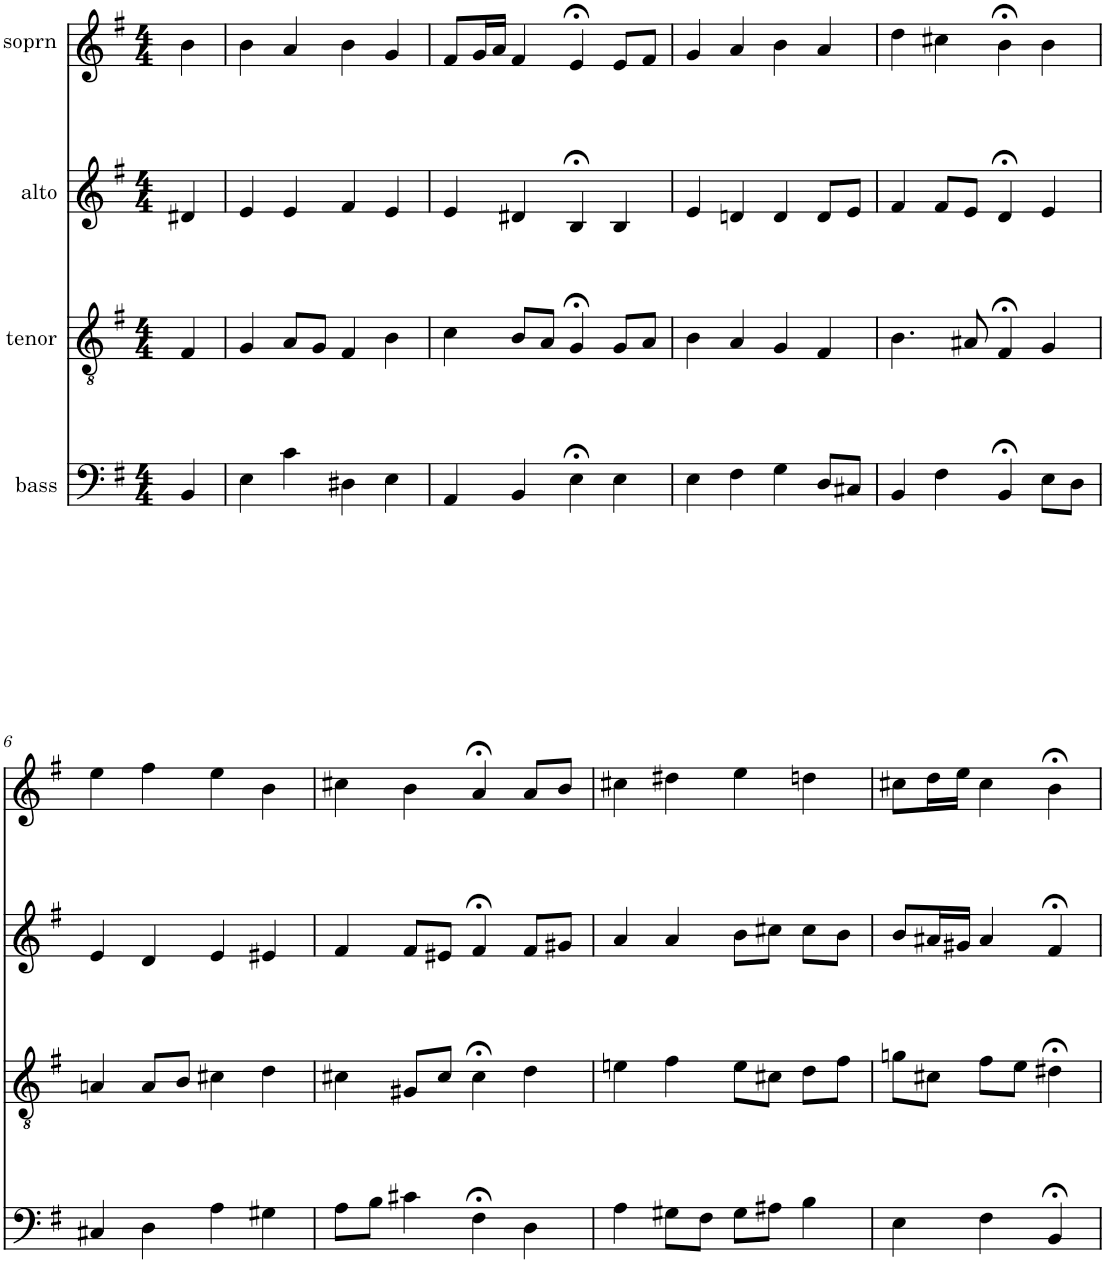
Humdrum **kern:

**kern	**kern	**kern	**kern
*part4	*part3	*part2	*part1
*staff4	*staff3	*staff2	*staff1
*I"bass	*I"tenor	*I"alto	*I"soprn
*clefF4	*clefGv2	*clefG2	*clefG2
*k[f#]	*k[f#]	*k[f#]	*k[f#]
*e:	*e:	*e:	*e:
*M4/4	*M4/4	*M4/4	*M4/4
=1	=1	=1	=1
4BB/	4F#/	4d#X/	4b\
=2	=2	=2	=2
4E\	4G/	4e/	4b\
4c\	8A/L	4e/	4a/
.	8G/J	.	.
4D#X\	4F#/	4f#/	4b\
4E\	4B\	4e/	4g/
=3	=3	=3	=3
4AA/	4c\	4e/	8f#/L
.	.	.	16g/L
.	.	.	16a/JJ
4BB/	8B/L	4d#X/	4f#/
.	8A/J	.	.
4E;<\	4G;</	4B;</	4e;</
4E\	8G/L	4B/	8e/L
.	8A/J	.	8f#/J
=4	=4	=4	=4
4E\	4B\	4e/	4g/
4F#\	4A/	4dn/	4a/
4G\	4G/	4d/	4b\
8D/L	4F#/	8d/L	4a/
8C#X/J	.	8e/J	.
=5	=5	=5	=5
4BB/	4.B\	4f#/	4dd\
4F#\	.	8f#/L	4cc#X\
.	8A#X/	8e/J	.
4BB;</	4F#;</	4d;</	4b;<\
8E\L	4G/	4e/	4b\
8D\J	.	.	.
!!LO:LB:g=z
=6	=6	=6	=6
4C#X/	4An/	4e/	4ee\
4D\	8A/L	4d/	4ff#\
.	8B/J	.	.
4A\	4c#X\	4e/	4ee\
4G#X\	4d\	4e#X/	4b\
=7	=7	=7	=7
8A\L	4c#X\	4f#/	4cc#X\
8B\J	.	.	.
4c#X\	8G#X/L	8f#/L	4b\
.	8c#/J	8e#X/J	.
4F#;<\	4c#;<\	4f#;</	4a;</
4D\	4d\	8f#/L	8a/L
.	.	8g#X/J	8b/J
=8	=8	=8	=8
4A\	4en\	4a/	4cc#X\
8G#X\L	4f#\	4a/	4dd#X\
8F#\J	.	.	.
8G#\L	8e\L	8b\L	4ee\
8A#X\J	8c#X\J	8cc#X\J	.
4B\	8d\L	8cc#\L	4ddn\
.	8f#\J	8b\J	.
=9	=9	=9	=9
4E\	8gn\L	8b/L	8cc#X\L
.	8c#X\J	16a#X/L	16dd\L
.	.	16g#X/JJ	16ee\JJ
4F#\	8f#\L	4a#/	4cc#\
.	8e\J	.	.
4BB;</	4d#X;<\	4f#;</	4b;<\
=	=	=	=
*-	*-	*-	*-
